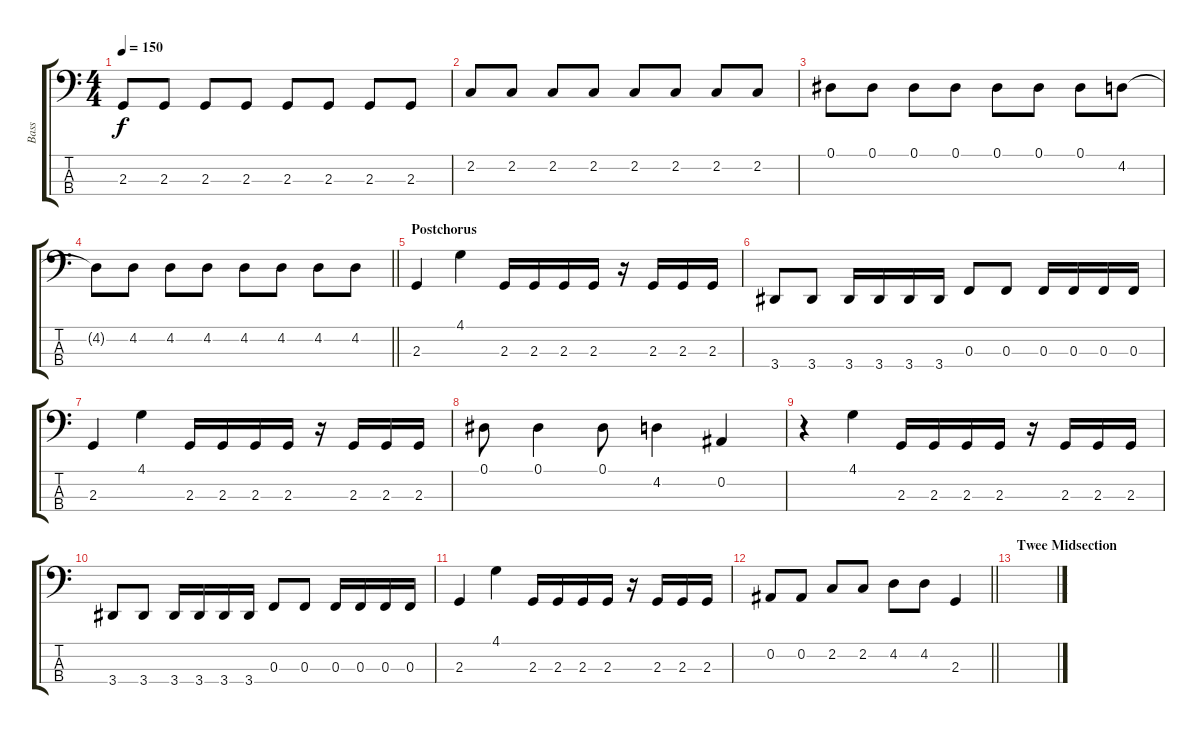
\track ("Bass" "Bass") {instrument electricbasspick}
\staff {score tabs}
\tuning (Eb2 Bb1 F1 C1) {hide}
\ts (4 4)
\tempo 150
\clef f4
\ks c
2.3.8{dy f} 2.3.8 2.3.8 2.3.8 2.3.8 2.3.8 2.3.8 2.3.8 |
2.2.8 2.2.8 2.2.8 2.2.8 2.2.8 2.2.8 2.2.8 2.2.8 |
0.1.8 0.1.8 0.1.8 0.1.8 0.1.8 0.1.8 0.1.8 4.2.8 |
\barLineRight lightlight
4.2{t}.8 4.2.8 4.2.8 4.2.8 4.2.8 4.2.8 4.2.8 4.2.8 |
\section ("" "Postchorus")
2.3.4 4.1.4 2.3.16 2.3.16 2.3.16 2.3.16 r.16 2.3.16 2.3.16 2.3.16 |
3.4.8 3.4.8 3.4.16 3.4.16 3.4.16 3.4.16 0.3.8 0.3.8 0.3.16 0.3.16 0.3.16 0.3.16 |
2.3.4 4.1.4 2.3.16 2.3.16 2.3.16 2.3.16 r.16 2.3.16 2.3.16 2.3.16 |
0.1.8 0.1.4 0.1.8 4.2.4 0.2.4 |
r.4 4.1.4 2.3.16 2.3.16 2.3.16 2.3.16 r.16 2.3.16 2.3.16 2.3.16 |
3.4.8 3.4.8 3.4.16 3.4.16 3.4.16 3.4.16 0.3.8 0.3.8 0.3.16 0.3.16 0.3.16 0.3.16 |
2.3.4 4.1.4 2.3.16 2.3.16 2.3.16 2.3.16 r.16 2.3.16 2.3.16 2.3.16 |
\barLineRight lightlight
0.2.8 0.2.8 2.2.8 2.2.8 4.2.8 4.2.8 2.3.4 |
\section ("" "Twee Midsection")
